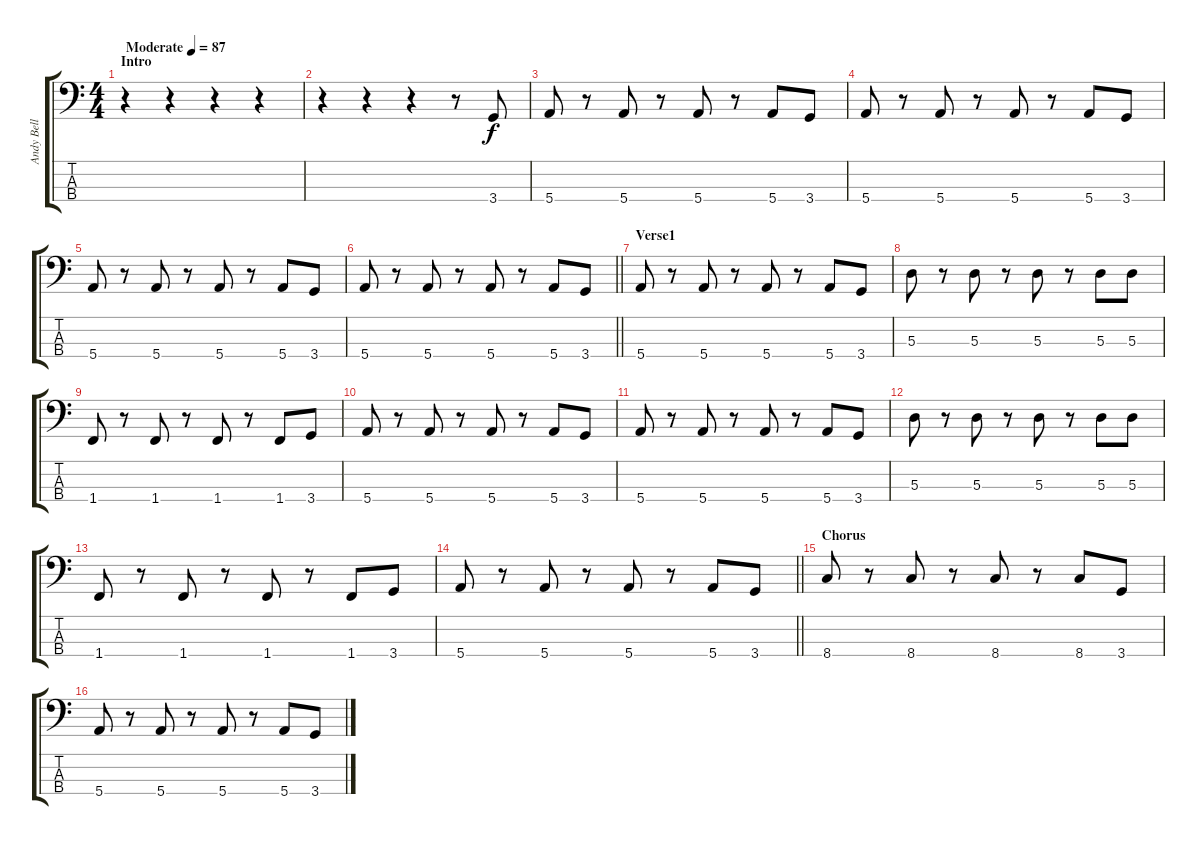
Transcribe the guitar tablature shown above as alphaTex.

\track ("Andy Bell" "Andy Bell") {instrument electricbassfinger}
\staff {score tabs}
\tuning (G2 D2 A1 E1) {hide}
\ts (4 4)
\section ("" "Intro")
\tempo (87 "Moderate")
\clef f4
\ks c
r.4{dy f instrument electricbassfinger} r.4 r.4 r.4 |
r.4 r.4 r.4 r.8 3.4.8 |
5.4.8 r.8 5.4.8 r.8 5.4.8 r.8 5.4.8 3.4.8 |
5.4.8 r.8 5.4.8 r.8 5.4.8 r.8 5.4.8 3.4.8 |
5.4.8 r.8 5.4.8 r.8 5.4.8 r.8 5.4.8 3.4.8 |
\barLineRight lightlight
5.4.8 r.8 5.4.8 r.8 5.4.8 r.8 5.4.8 3.4.8 |
\section ("" "Verse1")
5.4.8 r.8 5.4.8 r.8 5.4.8 r.8 5.4.8 3.4.8 |
5.3.8 r.8 5.3.8 r.8 5.3.8 r.8 5.3.8 5.3.8 |
1.4.8 r.8 1.4.8 r.8 1.4.8 r.8 1.4.8 3.4.8 |
5.4.8 r.8 5.4.8 r.8 5.4.8 r.8 5.4.8 3.4.8 |
5.4.8 r.8 5.4.8 r.8 5.4.8 r.8 5.4.8 3.4.8 |
5.3.8 r.8 5.3.8 r.8 5.3.8 r.8 5.3.8 5.3.8 |
1.4.8 r.8 1.4.8 r.8 1.4.8 r.8 1.4.8 3.4.8 |
\barLineRight lightlight
5.4.8 r.8 5.4.8 r.8 5.4.8 r.8 5.4.8 3.4.8 |
\section ("" "Chorus")
8.4.8 r.8 8.4.8 r.8 8.4.8 r.8 8.4.8 3.4.8 |
5.4.8 r.8 5.4.8 r.8 5.4.8 r.8 5.4.8 3.4.8
